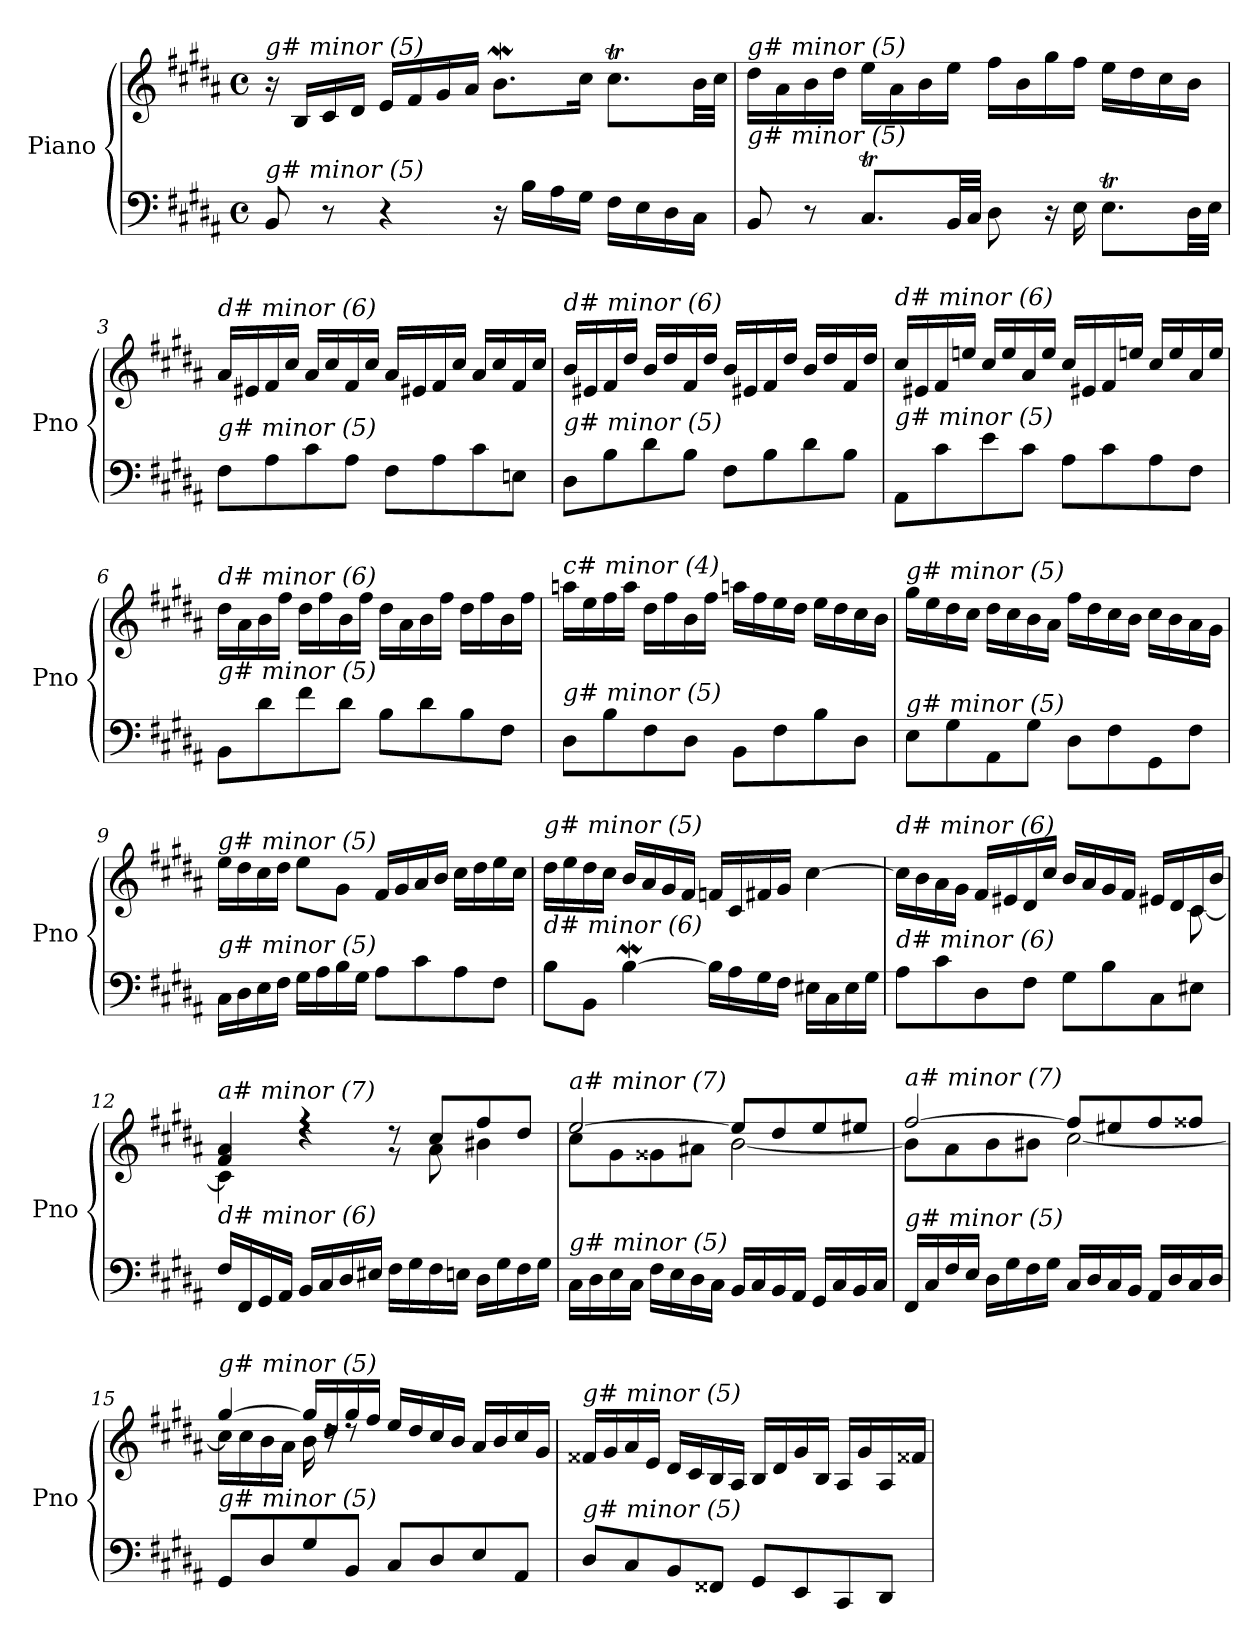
**kern	**kern
*part1	*part1
*staff2	*staff1
*I"Piano	*
*I'Pno	*
*clefF4	*clefG2
*k[f#c#g#d#a#]	*k[f#c#g#d#a#]
*M4/4	*M4/4
*met(c)	*met(c)
=1	=1
!	!LO:TX:i:t=g# minor (5)
!LO:TX:i:t=g# minor (5)	!
8BB/	16r
.	16B/LL
8r	16c#/
.	16d#/JJ
4r	16e/LL
.	16f#/
.	16g#/
.	16a#/JJ
16r	8.bw\L
16B\LL	.
16A#\	.
16G#\JJ	16cc#\Jk
16F#\LL	8.cc#T\L
16E\	.
16D#\	.
16C#\JJ	32b\LL
.	32cc#\JJJ
=2	=2
!	!LO:TX:i:t=g# minor (5)
!LO:TX:i:t=g# minor (5)	!
8BB/	16dd#\LL
.	16a#\
8r	16b\
.	16dd#\JJ
8.C#T/L	16ee\LL
.	16a#\
.	16b\
32BB/LL	16ee\JJ
32C#/JJJ	.
8D#\	16ff#\LL
.	16b\
16r	16gg#\
16E\	16ff#\JJ
8.ET\L	16ee\LL
.	16dd#\
.	16cc#\
32D#\LL	16b\JJ
32E\JJJ	.
=3	=3
!	!LO:TX:i:t=d# minor (6)
!LO:TX:i:t=g# minor (5)	!
8F#\L	16a#/LL
.	16e#X/
8A#\	16f#/
.	16cc#/JJ
8c#\	16a#/LL
.	16cc#/
8A#\J	16f#/
.	16cc#/JJ
8F#\L	16a#/LL
.	16e#X/
8A#\	16f#/
.	16cc#/JJ
8c#\	16a#/LL
.	16cc#/
8En\J	16f#/
.	16cc#/JJ
!!LO:LB:g=z
=4	=4
!	!LO:TX:i:t=d# minor (6)
!LO:TX:i:t=g# minor (5)	!
8D#\L	16b/LL
.	16e#X/
8B\	16f#/
.	16dd#/JJ
8d#\	16b/LL
.	16dd#/
8B\J	16f#/
.	16dd#/JJ
8F#\L	16b/LL
.	16e#X/
8B\	16f#/
.	16dd#/JJ
8d#\	16b/LL
.	16dd#/
8B\J	16f#/
.	16dd#/JJ
=5	=5
!	!LO:TX:i:t=d# minor (6)
!LO:TX:i:t=g# minor (5)	!
8AA#/L	16cc#/LL
.	16e#X/
8c#\	16f#/
.	16een/JJ
8e\	16cc#/LL
.	16ee/
8c#\J	16a#/
.	16ee/JJ
8A#\L	16cc#/LL
.	16e#X/
8c#\	16f#/
.	16een/JJ
8A#\	16cc#/LL
.	16ee/
8F#\J	16a#/
.	16ee/JJ
=6	=6
!	!LO:TX:i:t=d# minor (6)
!LO:TX:i:t=g# minor (5)	!
8BB\L	16dd#\LL
.	16a#\
8d#\	16b\
.	16ff#\JJ
8f#\	16dd#\LL
.	16ff#\
8d#\J	16b\
.	16ff#\JJ
8B\L	16dd#\LL
.	16a#\
8d#\	16b\
.	16ff#\JJ
8B\	16dd#\LL
.	16ff#\
8F#\J	16b\
.	16ff#\JJ
!!LO:LB:g=z
=7	=7
!	!LO:TX:i:t=c# minor (4)
!LO:TX:i:t=g# minor (5)	!
8D#\L	16aan\LL
.	16ee\
8B\	16ff#\
.	16aa\JJ
8F#\	16dd#\LL
.	16ff#\
8D#\J	16b\
.	16ff#\JJ
8BB\L	16aan\LL
.	16ff#\
8F#\	16ee\
.	16dd#\JJ
8B\	16ee\LL
.	16dd#\
8D#\J	16cc#\
.	16b\JJ
=8	=8
!	!LO:TX:i:t=g# minor (5)
!LO:TX:i:t=g# minor (5)	!
8E\L	16gg#\LL
.	16ee\
8G#\	16dd#\
.	16cc#\JJ
8AA#\	16dd#\LL
.	16cc#\
8G#\J	16b\
.	16a#\JJ
8D#\L	16ff#\LL
.	16dd#\
8F#\	16cc#\
.	16b\JJ
8GG#\	16cc#\LL
.	16b\
8F#\J	16a#\
.	16g#\JJ
=9	=9
!	!LO:TX:i:t=g# minor (5)
!LO:TX:i:t=g# minor (5)	!
16C#\LL	16ee\LL
16D#\	16dd#\
16E\	16cc#\
16F#\JJ	16dd#\JJ
16G#\LL	8ee\L
16A#\	.
16B\	8g#\J
16G#\JJ	.
8A#\L	16f#/LL
.	16g#/
8c#\	16a#/
.	16b/JJ
8A#\	16cc#\LL
.	16dd#\
8F#\J	16ee\
.	16cc#\JJ
!!LO:LB:g=z
=10	=10
!	!LO:TX:i:t=g# minor (5)
!LO:TX:i:t=d# minor (6)	!
8B\L	16dd#\LL
.	16ee\
8BB\J	16dd#\
.	16cc#\JJ
[4Bw\	16b/LL
.	16a#/
.	16g#/
.	16f#/JJ
16B\LL]	16fni/LL
16A#\	16c#/
16G#\	16f#i/
16F#\JJ	16g#/JJ
16E#X\LL	[4cc#\
16C#\	.
16E#\	.
16G#\JJ	.
=11	=11
*^	*^
!	!	!LO:TX:i:t=d# minor (6)	!
!LO:TX:i:t=d# minor (6)	!	!	!
2..ryy	8A#\L	16cc#\LL]	2..ryy
.	.	16b\	.
.	8c#\	16a#\	.
.	.	16g#\JJ	.
.	8D#\	16f#/LL	.
.	.	16e#X/	.
.	8F#\J	16d#/	.
.	.	16cc#/JJ	.
.	8G#\L	16b/LL	.
.	.	16a#/	.
.	8B\	16g#/	.
.	.	16f#/JJ	.
.	8C#\	16e#X/LL	.
.	.	16d#/	.
8ryy	8E#X\J	16c#/	[8c#\
.	.	16b/JJ	.
*v	*v	*	*
=12	=12	=12
!	!LO:TX:i:t=a# minor (7)	!
!LO:TX:i:t=d# minor (6)	!	!
16F#/LL	4f#/ 4a#/	4c#\]
16FF#/	.	.
16GG#/	.	.
16AA#/JJ	.	.
16BB/LL	4r	4rdd
16C#/	.	.
16D#/	.	.
16E#X/JJ	.	.
16F#\LL	8rg	8rdd
16G#\	.	.
16F#\	8cc#/L	8a#\
16En\JJ	.	.
16D#\LL	8ff#/	4b#X\
16G#\	.	.
16F#\	8dd#/J	.
16G#\JJ	.	.
!!LO:LB:g=z	!!
=13	=13	=13
!	!LO:TX:i:t=a# minor (7)	!
!LO:TX:i:t=g# minor (5)	!	!
16C#\LL	[2ee/	8cc#\L
16D#\	.	.
16E\	.	8g#\
16C#\JJ	.	.
16F#\LL	.	8g##Xi\
16E\	.	.
16D#\	.	8a#X\J
16C#\JJ	.	.
16BB/LL	8ee/L]	[2b\
16C#/	.	.
16BB/	8dd#/	.
16AA#/JJ	.	.
16GG#/LL	8ee/	.
16C#/	.	.
16BB/	8ee#X/J	.
16C#/JJ	.	.
=14	=14	=14
!	!LO:TX:i:t=a# minor (7)	!
!LO:TX:i:t=g# minor (5)	!	!
16FF#/LL	[2ff#/	8b\L]
16C#/	.	.
16F#/	.	8a#\
16E/JJ	.	.
16D#\LL	.	8b\
16G#\	.	.
16F#\	.	8b#X\J
16G#\JJ	.	.
16C#/LL	8ff#/L]	[2cc#\
16D#/	.	.
16C#/	8ee#X/	.
16BB/JJ	.	.
16AA#/LL	8ff#/	.
16D#/	.	.
16C#/	8ff##X/J	.
16D#/JJ	.	.
=15	=15	=15
*^	*	*
!	!	!LO:TX:i:t=g# minor (5)	!
!LO:TX:i:t=g# minor (5)	!	!	!
2ryy	8GG#/L	[4gg#/	16cc#\LL]
.	.	.	16cc#\
.	8D#/	.	16b\
.	.	.	16a#\JJ
.	8G#/	16gg#/LL]	16b\
.	.	16dd#/	16rdd
.	8BB/J	16gg#/	8rdd
.	.	16ff#/JJ	.
2ryy	8C#/L	16ee/LL	2ryy
.	.	16dd#/	.
.	8D#/	16cc#/	.
.	.	16b/JJ	.
.	8E/	16a#/LL	.
.	.	16b/	.
.	8AA#/J	16cc#/	.
.	.	16g#/JJ	.
*v	*v	*	*
*	*v	*v
!!LO:PB:g=z
=16	=16
!	!LO:TX:i:t=g# minor (5)
!LO:TX:i:t=g# minor (5)	!
8D#/L	16f##X/LL
.	16g#/
8C#/	16a#/
.	16e/JJ
8BB/	16d#/LL
.	16c#/
8FF##X/J	16B/
.	16A#/JJ
8GG#/L	16B/LL
.	16d#/
8EE/	16g#/
.	16B/JJ
8CC#/	16A#/LL
.	16g#/
8DD#/J	16A#/
.	16f##X/JJ
=	=
*-	*-
